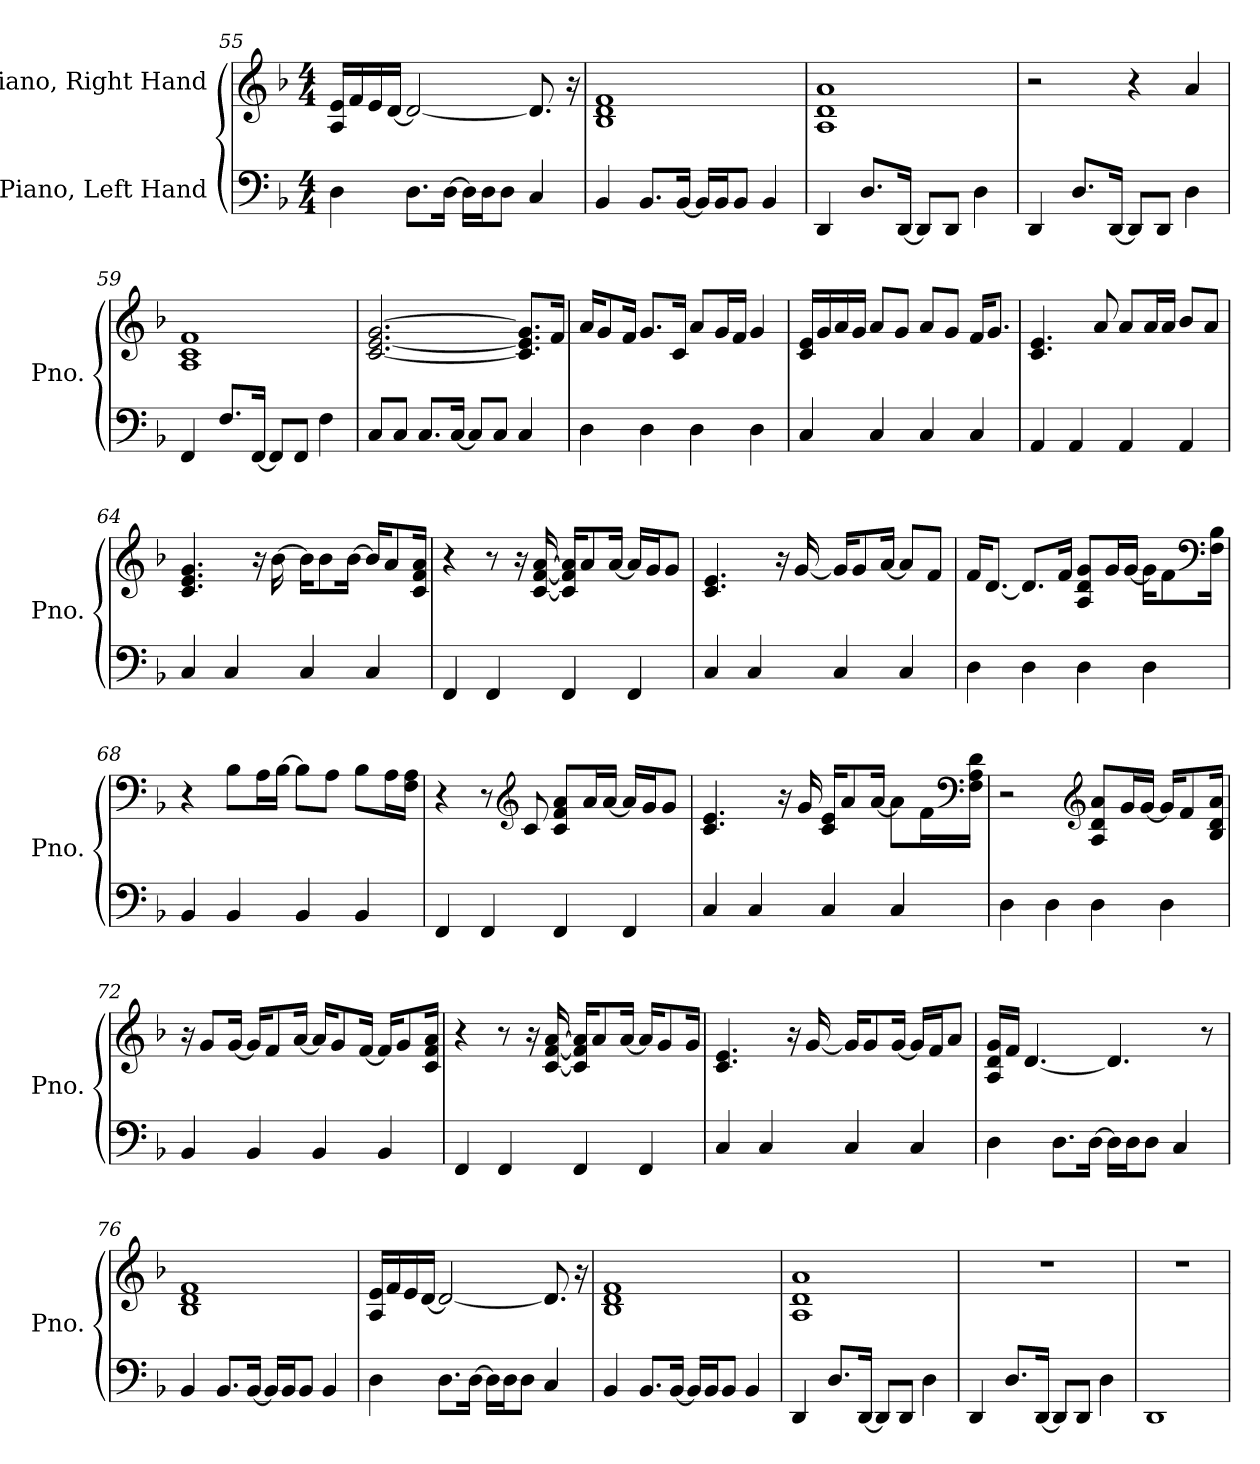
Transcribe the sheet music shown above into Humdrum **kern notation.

**kern	**kern
*part2	*part1
*staff2	*staff1
*I"Piano, Left Hand	*I"Piano, Right Hand
*I'Pno.	*I'Pno.
*clefF4	*clefG2
*k[b-]	*k[b-]
*M4/4	*M4/4
=55	=55
4D\	16A/ 16e/LL
.	16f/
.	16e/
.	[16d/JJ
8.D\L	2d/_
[16D\Jk	.
16D\LL]	.
16D\J	.
8D\J	.
4C/	8.d/]
.	16r
=56	=56
4BB-/	1B- 1d 1f
8.BB-/L	.
[16BB-/Jk	.
16BB-/LL]	.
16BB-/J	.
8BB-/J	.
4BB-/	.
=57	=57
4DD/	1A 1d 1a
8.D/L	.
[16DD/Jk	.
8DD/L]	.
8DD/J	.
4D\	.
!!LO:LB:g=z
=58	=58
4DD/	2r
8.D/L	.
[16DD/Jk	.
8DD/L]	4r
8DD/J	.
4D\	4a/
=59	=59
4FF/	1A 1c 1f
8.F/L	.
[16FF/Jk	.
8FF/L]	.
8FF/J	.
4F\	.
=60	=60
8C/L	[2.c/ [2.e/ [2.g/
8C/J	.
8.C/L	.
[16C/Jk	.
8C/L]	.
8C/J	.
4C/	8.c/] 8.e/] 8.g/]L
.	16f/Jk
=61	=61
4D\	16a/KL
.	8g/
.	16f/Jk
4D\	8.g/L
.	16c/Jk
4D\	8a/L
.	16g/L
.	16f/JJ
4D\	4g/
!!LO:LB:g=z
=62	=62
4C/	16c/ 16e/LL
.	16g/
.	16a/
.	16g/JJ
4C/	8a/L
.	8g/J
4C/	8a/L
.	8g/J
4C/	16f/KL
.	8.g/J
=63	=63
4AA/	4.c/ 4.e/
4AA/	.
.	8a/
4AA/	8a/L
.	16a/L
.	16a/JJ
4AA/	8b-/L
.	8a/J
=64	=64
4C/	4.c/ 4.e/ 4.g/
4C/	.
.	16r
.	[16b-\
4C/	16b-\KL]
.	8b-\
.	[16b-\Jk
4C/	16b-/KL]
.	8a/
.	16c/ 16f/ 16a/Jk
=65	=65
4FF/	4r
4FF/	8r
.	16r
.	[16c/ [16f/ [16a/
4FF/	16c/] 16f/] 16a/]KL
.	8a/
.	[16a/Jk
4FF/	16a/LL]
.	16g/J
.	8g/J
!!LO:PB:g=z
=66	=66
4C/	4.c/ 4.e/
4C/	.
.	16r
.	[16g/
4C/	16g/KL]
.	8g/
.	[16a/Jk
4C/	8a/L]
.	8f/J
=67	=67
4D\	16f/KL
.	[8.d/J
4D\	8.d/L]
.	16f/Jk
4D\	8A/ 8d/ 8g/L
.	16g/L
.	[16g/JJ
4D\	16g\KL]
.	8f\
*	*clefF4
.	16F\ 16B-\Jk
=68	=68
4BB-/	4r
4BB-/	8B-\L
.	16A\L
.	[16B-\JJ
4BB-/	8B-\L]
.	8A\J
4BB-/	8B-\L
.	16A\L
.	16F\ 16A\JJ
=69	=69
4FF/	4r
4FF/	8r
*	*clefG2
.	8c/
4FF/	8c/ 8f/ 8a/L
.	16a/L
.	[16a/JJ
4FF/	16a/LL]
.	16g/J
.	8g/J
!!LO:LB:g=z
=70	=70
4C/	4.c/ 4.e/
4C/	.
.	16r
.	16g/
4C/	16c/ 16e/KL
.	8a/
.	[16a/Jk
4C/	8a\L]
.	16f\L
*	*clefF4
.	16F\ 16A\ 16d\JJ
=71	=71
4D\	2r
4D\	.
*	*clefG2
4D\	8A/ 8d/ 8a/L
.	16g/L
.	[16g/JJ
4D\	16g/KL]
.	8f/
.	16B-/ 16d/ 16a/Jk
=72	=72
4BB-/	16r
.	8g/L
.	[16g/Jk
4BB-/	16g/KL]
.	8f/
.	[16a/Jk
4BB-/	16a/KL]
.	8g/
.	[16f/Jk
4BB-/	16f/KL]
.	8g/
.	16c/ 16f/ 16a/Jk
!!LO:LB:g=z
=73	=73
4FF/	4r
4FF/	8r
.	16r
.	[16c/ [16f/ [16a/
4FF/	16c/] 16f/] 16a/]KL
.	8a/
.	[16a/Jk
4FF/	16a/KL]
.	8g/
.	16g/Jk
=74	=74
4C/	4.c/ 4.e/
4C/	.
.	16r
.	[16g/
4C/	16g/KL]
.	8g/
.	[16g/Jk
4C/	16g/LL]
.	16f/J
.	8a/J
=75	=75
4D\	16A/ 16d/ 16g/LL
.	16f/JJ
.	[4.d/
8.D\L	.
[16D\Jk	.
16D\LL]	4.d/]
16D\J	.
8D\J	.
4C/	.
.	8r
=76	=76
4BB-/	1B- 1d 1f
8.BB-/L	.
[16BB-/Jk	.
16BB-/LL]	.
16BB-/J	.
8BB-/J	.
4BB-/	.
!!LO:LB:g=z
=77	=77
4D\	16A/ 16e/LL
.	16f/
.	16e/
.	[16d/JJ
8.D\L	2d/_
[16D\Jk	.
16D\LL]	.
16D\J	.
8D\J	.
4C/	8.d/]
.	16r
=78	=78
4BB-/	1B- 1d 1f
8.BB-/L	.
[16BB-/Jk	.
16BB-/LL]	.
16BB-/J	.
8BB-/J	.
4BB-/	.
=79	=79
4DD/	1A 1d 1a
8.D/L	.
[16DD/Jk	.
8DD/L]	.
8DD/J	.
4D\	.
=80	=80
4DD/	1r
8.D/L	.
[16DD/Jk	.
8DD/L]	.
8DD/J	.
4D\	.
=81	=81
1DD	1r
=	=
*-	*-
